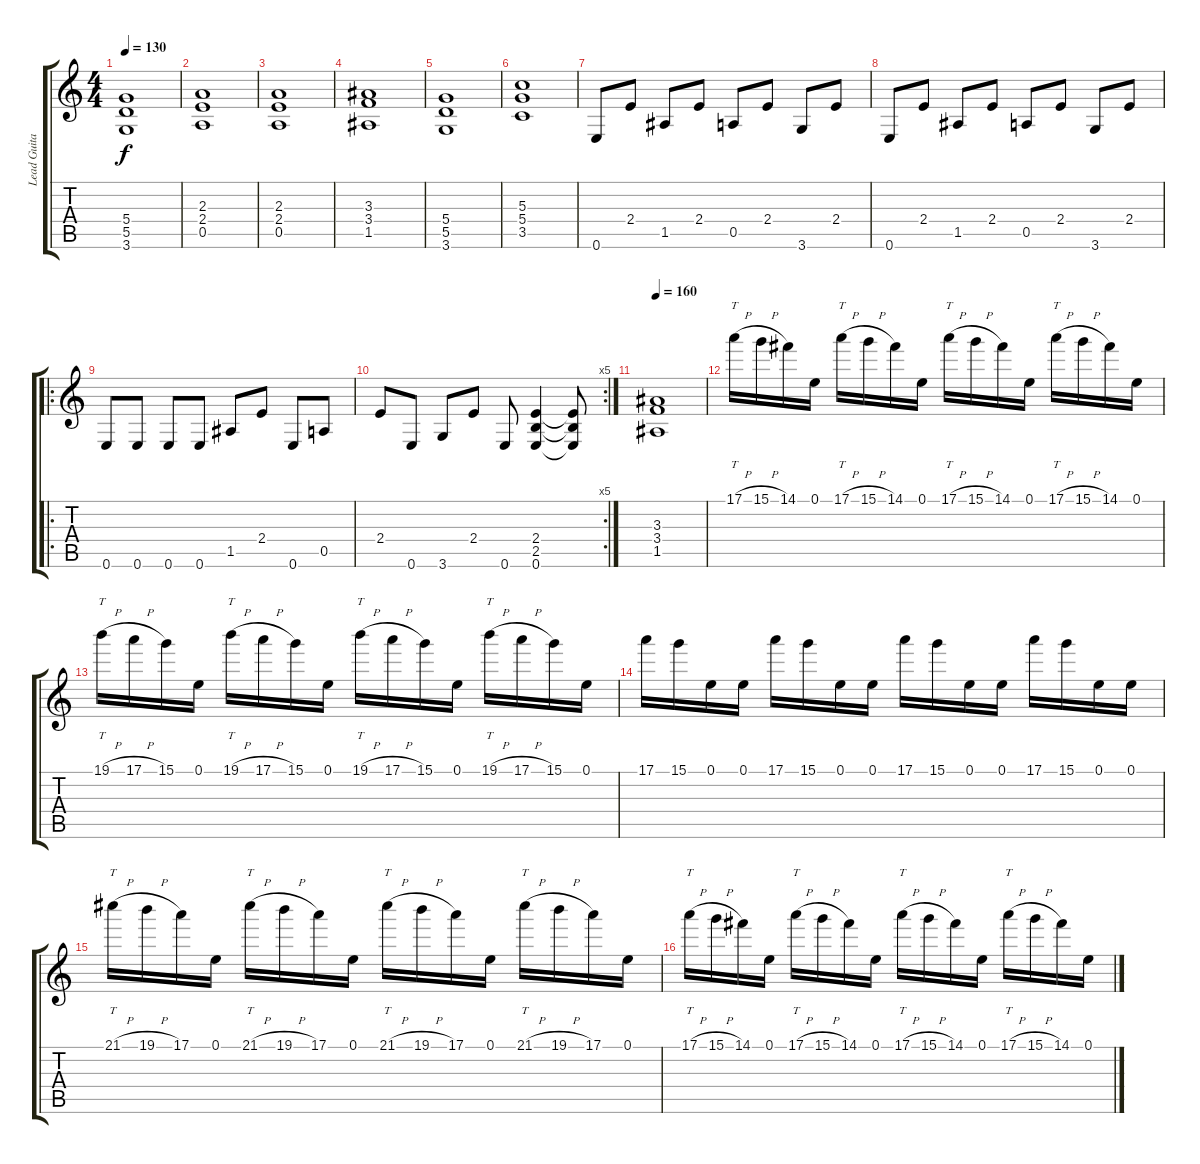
\track ("Lead Guitar" "Lead Guita") {instrument distortionguitar}
\staff {score tabs}
\tuning (E4 B3 G3 D3 A2 E2) {hide}
\ts (4 4)
\tempo 130
\clef g2
\ks c
(5.4 5.5 3.6).1{dy f} |
(2.3 2.4 0.5).1 |
(2.3 2.4 0.5).1 |
(3.3 3.4 1.5).1 |
(5.4 5.5 3.6).1 |
(5.3 5.4 3.5).1 |
0.6.8 2.4.8 1.5.8 2.4.8 0.5.8 2.4.8 3.6.8 2.4.8 |
0.6.8 2.4.8 1.5.8 2.4.8 0.5.8 2.4.8 3.6.8 2.4.8 |
\ro
0.6.8 0.6.8 0.6.8 0.6.8 1.5.8 2.4.8 0.6.8 0.5.8 |
\rc 5
2.4.8 0.6.8 3.6.8 2.4.8 0.6.8 (2.4 2.5 0.6).4 (2.4{t} 2.5{t} 0.6{t}).8 |
\tempo 160
(3.3 3.4 1.5).1 |
17.1{h}.16{tt} 15.1{h}.16 14.1.16 0.1.16 17.1{h}.16{tt} 15.1{h}.16 14.1.16 0.1.16 17.1{h}.16{tt} 15.1{h}.16 14.1.16 0.1.16 17.1{h}.16{tt} 15.1{h}.16 14.1.16 0.1.16 |
19.1{h}.16{tt} 17.1{h}.16 15.1.16 0.1.16 19.1{h}.16{tt} 17.1{h}.16 15.1.16 0.1.16 19.1{h}.16{tt} 17.1{h}.16 15.1.16 0.1.16 19.1{h}.16{tt} 17.1{h}.16 15.1.16 0.1.16 |
17.1.16 15.1.16 0.1.16 0.1.16 17.1.16 15.1.16 0.1.16 0.1.16 17.1.16 15.1.16 0.1.16 0.1.16 17.1.16 15.1.16 0.1.16 0.1.16 |
21.1{h}.16{tt} 19.1{h}.16 17.1.16 0.1.16 21.1{h}.16{tt} 19.1{h}.16 17.1.16 0.1.16 21.1{h}.16{tt} 19.1{h}.16 17.1.16 0.1.16 21.1{h}.16{tt} 19.1{h}.16 17.1.16 0.1.16 |
17.1{h}.16{tt} 15.1{h}.16 14.1.16 0.1.16 17.1{h}.16{tt} 15.1{h}.16 14.1.16 0.1.16 17.1{h}.16{tt} 15.1{h}.16 14.1.16 0.1.16 17.1{h}.16{tt} 15.1{h}.16 14.1.16 0.1.16
